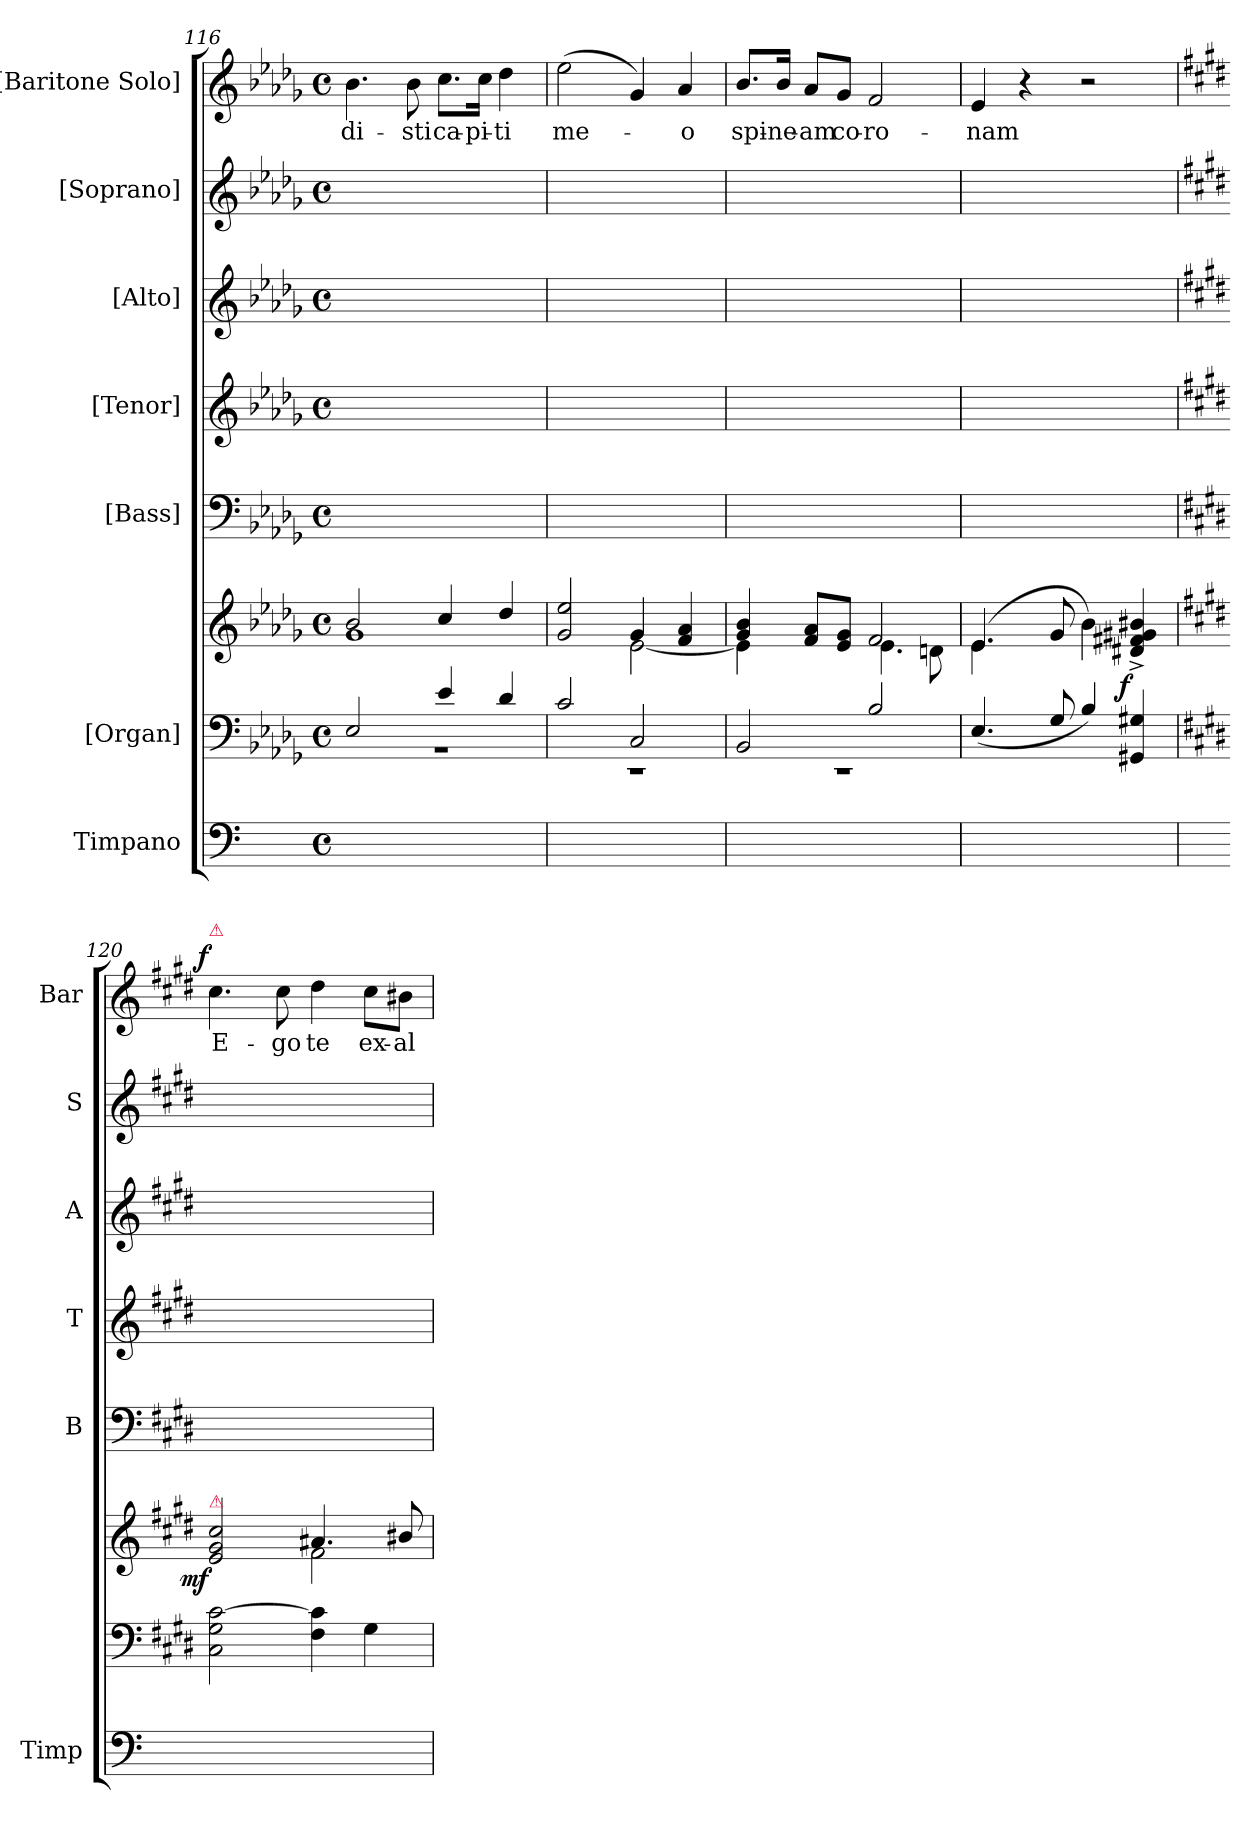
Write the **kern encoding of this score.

**kern	**kern	**kern	**dynam	**kern	**kern	**kern	**kern	**kern	**text	**dynam
*part7	*part6	*part6	*part6	*part5	*part4	*part3	*part2	*part1	*part1	*part1
*staff8	*staff7	*staff6	*staff6/7	*staff5	*staff4	*staff3	*staff2	*staff1	*staff1	*staff1
*I"Timpano	*I"[Organ]	*	*	*I"[Bass]	*I"[Tenor]	*I"[Alto]	*I"[Soprano]	*I"[Baritone Solo]	*	*
*I'Timp	*	*	*	*I'B	*I'T	*I'A	*I'S	*I'Bar	*	*
*clefF4	*clefF4	*clefG2	*	*clefF4	*clefG2	*clefG2	*clefG2	*clefG2	*	*
*	*	*	*	*	*ITrd7c12	*	*	*ITrd7c12	*	*
*	*k[b-e-a-d-g-]	*k[b-e-a-d-g-]	*	*k[b-e-a-d-g-]	*k[b-e-a-d-g-]	*k[b-e-a-d-g-]	*k[b-e-a-d-g-]	*k[b-e-a-d-g-]	*	*
*M4/4	*M4/4	*M4/4	*	*M4/4	*M4/4	*M4/4	*M4/4	*M4/4	*	*
*met(c)	*met(c)	*met(c)	*	*met(c)	*met(c)	*met(c)	*met(c)	*met(c)	*	*
=116	=116	=116	=116	=116	=116	=116	=116	=116	=116	=116
*	*^	*^	*	*	*	*	*	*	*	*
1ryy	2E-/	1r	2b-/	1g-	.	1ryy	1ryy	1ryy	1ryy	4.B-\	-di-	.
.	.	.	.	.	.	.	.	.	.	8B-\	-sti	.
.	4e-/	.	4cc/	.	.	.	.	.	.	8.c\L	ca-	.
.	.	.	.	.	.	.	.	.	.	16c\Jk	-pi-	.
.	4d-/	.	4dd-/	.	.	.	.	.	.	4d-\	-ti	.
=117	=117	=117	=117	=117	=117	=117	=117	=117	=117	=117	=117	=117
1ryy	2c/	1rEE	2g-/ 2ee-/	2ryy	.	1ryy	1ryy	1ryy	1ryy	(2e-\	me-	.
.	2C/	.	4g-/	[2e-\	.	.	.	.	.	4G-/)	.	.
.	.	.	4f/ 4a-/	.	.	.	.	.	.	4A-/	-o	.
=118	=118	=118	=118	=118	=118	=118	=118	=118	=118	=118	=118	=118
1ryy	2BB-/	1r	4g-/ 4b-/	4e-\]	.	1ryy	1ryy	1ryy	1ryy	8.B-/L	spi-	.
.	.	.	.	.	.	.	.	.	.	16B-/Jk	-ne-	.
.	.	.	8f/ 8a-/L	4ryy	.	.	.	.	.	8A-/L	-am	.
.	.	.	8e-/ 8g-/J	.	.	.	.	.	.	8G-/J	co-	.
.	2B-/	.	2f/	4.e-\	.	.	.	.	.	2F/	-ro-	.
.	.	.	.	8dn\	.	.	.	.	.	.	.	.
*	*v	*v	*	*	*	*	*	*	*	*	*	*
=119	=119	=119	=119	=119	=119	=119	=119	=119	=119	=119	=119
1ryy	(4.E-/	(4.e-/	4.e-\	.	1ryy	1ryy	1ryy	1ryy	4E-/	-nam	.
.	.	.	.	.	.	.	.	.	4r	.	.
.	8G-/	8g-/	8ryy	.	.	.	.	.	.	.	.
.	4B-/)	4b-\)	2ryy	.	.	.	.	.	2r	.	.
!	!	!	!	!LO:DY:rj	!	!	!	!	!	!	!
.	4GG#X/ 4G#X/	4d#X^/ 4f#X^/ 4g#X^/ 4b#X^/	.	f	.	.	.	.	.	.	.
=120	=120	=120	=120	=120	=120	=120	=120	=120	=120	=120	=120
*	*k[f#c#g#d#]	*k[f#c#g#d#]	*	*	*k[f#c#g#d#]	*k[f#c#g#d#]	*k[f#c#g#d#]	*k[f#c#g#d#]	*k[f#c#g#d#]	*	*
!	!	!	!	!	!	!	!	!	!LO:TX:a:color=crimson:t=⚠	!	!
!	!	!LO:TX:a:color=crimson:t=⚠	!	!	!	!	!	!	!	!	!
!	!	!	!	!LO:DY:rj	!	!	!	!	!	!	!LO:DY:a:rj
1ryy	2C#\ 2G#\ [2c#\	2e/ 2g#/ 2cc#/	2ryy	mf	1ryy	1ryy	1ryy	1ryy	4.c#\	E-	f
.	.	.	.	.	.	.	.	.	8c#\	-go	.
.	4F#\ 4c#]\	4.a#X/	2f#\	.	.	.	.	.	4d#\	te	.
.	4G#\	.	.	.	.	.	.	.	8c#\L	ex-	.
.	.	8b#X/	.	.	.	.	.	.	8B#X\J	-al-	.
*	*	*v	*v	*	*	*	*	*	*	*	*
=	=	=	=	=	=	=	=	=	=	=
*-	*-	*-	*-	*-	*-	*-	*-	*-	*-	*-
